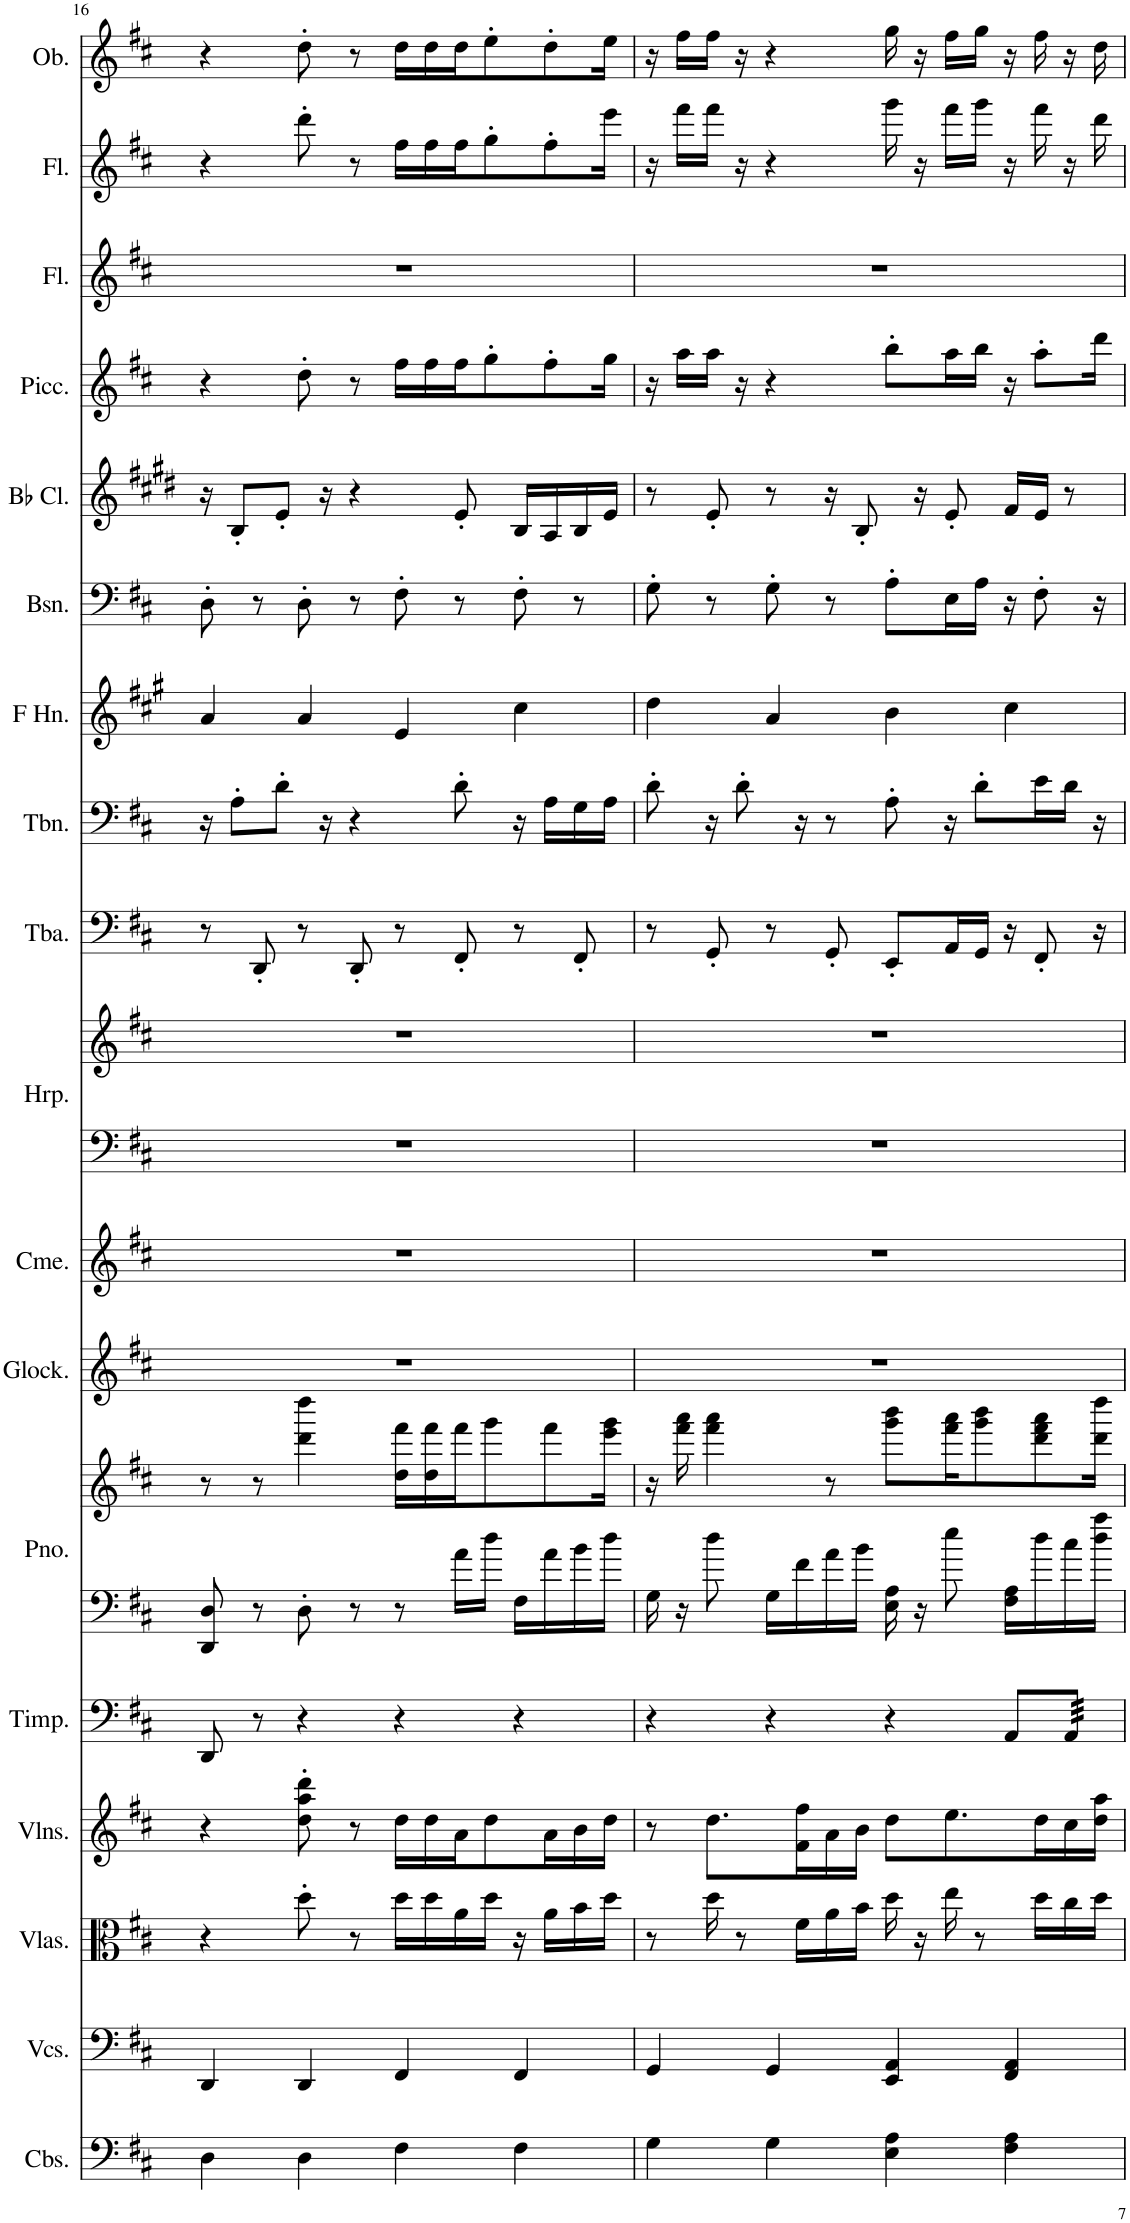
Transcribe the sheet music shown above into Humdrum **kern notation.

**kern	**kern	**kern	**kern	**kern	**kern	**kern	**kern	**kern	**kern	**kern	**kern	**kern	**kern	**kern	**kern	**kern	**kern	**kern	**kern
*part18	*part17	*part16	*part15	*part14	*part13	*part13	*part12	*part11	*part10	*part10	*part9	*part8	*part7	*part6	*part5	*part4	*part3	*part2	*part1
*staff20	*staff19	*staff18	*staff17	*staff16	*staff15	*staff14	*staff13	*staff12	*staff11	*staff10	*staff9	*staff8	*staff7	*staff6	*staff5	*staff4	*staff3	*staff2	*staff1
*I"Contrabasses	*I"Violoncellos	*I"Violas	*I"Violins	*I"Timpani	*I"Piano	*	*I"Glockenspiel	*I"Chimes	*I"Harp	*	*I"Tuba	*I"Trombone	*I"Horn in F	*I"Bassoon	*I"Bb Clarinet	*I"Piccolo	*I"Flute	*I"Flute	*I"Oboe
*I'Cbs.	*I'Vcs.	*I'Vlas.	*I'Vlns.	*I'Timp.	*I'Pno.	*	*I'Glock.	*I'Cme.	*I'Hrp.	*	*I'Tba.	*I'Tbn.	*	*I'Bsn.	*I'Bb Cl.	*I'Picc.	*I'Fl.	*I'Fl.	*I'Ob.
!!LO:PB:g=z
*clefF4	*clefF4	*clefC3	*clefG2	*clefF4	*clefF4	*clefG2	*clefG2	*clefG2	*clefF4	*clefG2	*clefF4	*clefF4	*clefG2	*clefF4	*clefG2	*clefG2	*clefG2	*clefG2	*clefG2
*Trd7c12	*	*	*	*	*	*	*Trd-14c-24	*	*	*	*	*	*Trd4c7	*	*Trd1c2	*Trd-7c-12	*	*	*
*k[f#c#]	*k[f#c#]	*k[f#c#]	*k[f#c#]	*k[f#c#]	*k[f#c#]	*k[f#c#]	*k[f#c#]	*k[f#c#]	*k[f#c#]	*k[f#c#]	*k[f#c#]	*k[f#c#]	*k[f#c#g#]	*k[f#c#]	*k[f#c#g#d#]	*k[f#c#]	*k[f#c#]	*k[f#c#]	*k[f#c#]
*M4/4	*M4/4	*M4/4	*M4/4	*M4/4	*M4/4	*M4/4	*M4/4	*M4/4	*M4/4	*M4/4	*M4/4	*M4/4	*M4/4	*M4/4	*M4/4	*M4/4	*M4/4	*M4/4	*M4/4
=16	=16	=16	=16	=16	=16	=16	=16	=16	=16	=16	=16	=16	=16	=16	=16	=16	=16	=16	=16
4D\	4DD/	4r	4r	8DD/	8DD/ 8D/	8r	1r	1r	1r	1r	8r	16r	4a/	8D'\	16r	4r	1r	4r	4r
.	.	.	.	.	.	.	.	.	.	.	.	8A'\L	.	.	8B'/L	.	.	.	.
.	.	.	.	8r	8r	8r	.	.	.	.	8DD'/	.	.	8r	.	.	.	.	.
.	.	.	.	.	.	.	.	.	.	.	.	8d'\J	.	.	8e'/J	.	.	.	.
4D\	4DD/	8dd'\	8dd\' 8aa\' 8ddd\'	4r	8D'\	4ddd\ 4dddd\	.	.	.	.	8r	.	4a/	8D'\	.	8dd'\	.	8ddd'\	8dd'\
.	.	.	.	.	.	.	.	.	.	.	.	16r	.	.	16r	.	.	.	.
.	.	8r	8r	.	8r	.	.	.	.	.	8DD'/	4r	.	8r	4r	8r	.	8r	8r
4F#\	4FF#/	16dd\LL	16dd\LL	4r	8r	16dd\ 16fff#\LL	.	.	.	.	8r	.	4e/	8F#'\	.	16ff#\LL	.	16ff#\LL	16dd\LL
.	.	16dd\	16dd\	.	.	16dd\ 16fff#\	.	.	.	.	.	.	.	.	.	16ff#\	.	16ff#\	16dd\
.	.	16a\	16a\J	.	16a\LL	16fff#\J	.	.	.	.	8FF#'/	8d'\	.	8r	8e'/	16ff#\J	.	16ff#\J	16dd\J
.	.	16dd\JJ	8dd\	.	16dd\JJ	8ggg\	.	.	.	.	.	.	.	.	.	8gg'\	.	8gg'\	8ee'\
4F#\	4FF#/	16r	.	4r	16F#\LL	.	.	.	.	.	8r	16r	4cc#\	8F#'\	16B/LL	.	.	.	.
.	.	16a\LL	16a\L	.	16a\	8fff#\	.	.	.	.	.	16A\LL	.	.	16A/	8ff#'\	.	8ff#'\	8dd'\
.	.	16b\	16b\	.	16b\	.	.	.	.	.	8FF#'/	16G\	.	8r	16B/	.	.	.	.
.	.	16dd\JJ	16dd\JJ	.	16dd\JJ	16eee\ 16ggg\Jk	.	.	.	.	.	16A\JJ	.	.	16e/JJ	16gg\Jk	.	16eee\Jk	16ee\Jk
=17	=17	=17	=17	=17	=17	=17	=17	=17	=17	=17	=17	=17	=17	=17	=17	=17	=17	=17	=17
4G\	4GG/	8r	8r	4r	16G\	16r	1r	1r	1r	1r	8r	8d'\	4dd\	8G'\	8r	16r	1r	16r	16r
.	.	.	.	.	16r	16fff#\ 16aaa\	.	.	.	.	.	.	.	.	.	16aa\LL	.	16fff#\LL	16ff#\LL
.	.	16dd\	8.dd\L	.	8dd\	4fff#\ 4aaa\	.	.	.	.	8GG'/	16r	.	8r	8e'/	16aa\JJ	.	16fff#\JJ	16ff#\JJ
.	.	8r	.	.	.	.	.	.	.	.	.	8d'\	.	.	.	16r	.	16r	16r
4G\	4GG/	.	.	4r	16G\LL	.	.	.	.	.	8r	.	4a/	8G'\	8r	4r	.	4r	4r
.	.	16f#\LL	16f#\ 16ff#\L	.	16f#\	.	.	.	.	.	.	16r	.	.	.	.	.	.	.
.	.	16a\	16a\	.	16a\	8r	.	.	.	.	8GG'/	8r	.	8r	16r	.	.	.	.
.	.	16b\JJ	16b\JJ	.	16b\JJ	.	.	.	.	.	.	.	.	.	8B'/	.	.	.	.
4E\ 4A\	4EE/ 4AA/	16dd\	8dd\L	4r	16E\ 16A\	8ggg\ 8bbb\L	.	.	.	.	8EE'/L	8A'\	4b\	8A'\L	.	8bb'\L	.	16ggg\	16gg\
.	.	16r	.	.	16r	.	.	.	.	.	.	.	.	.	16r	.	.	16r	16r
.	.	16ee\	8.ee\	.	8ee\	16fff#\ 16aaa\K	.	.	.	.	16AA/L	16r	.	16E\L	8e'/	16aa\L	.	16fff#\LL	16ff#\LL
.	.	8r	.	.	.	8ggg\ 8bbb\	.	.	.	.	16GG/JJ	8d'\L	.	16A\JJ	.	16bb\JJ	.	16ggg\JJ	16gg\JJ
4F#\ 4A\	4FF#/ 4AA/	.	.	8AA/L	16F#\ 16A\LL	.	.	.	.	.	16r	.	4cc#\	16r	16f#/LL	16r	.	16r	16r
.	.	16dd\LL	16dd\L	.	16dd\	8ddd\ 8fff#\ 8aaa\	.	.	.	.	8FF#'/	16e\L	.	8F#'\	16e/JJ	8aa'\L	.	16fff#\	16ff#\
*	*	*	*	*tremolo	*	*	*	*	*	*	*	*	*	*	*	*	*	*	*
.	.	16cc#\	16cc#\	64AA/	16cc#\	.	.	.	.	.	.	16d\JJ	.	.	8r	.	.	16r	16r
.	.	.	.	64AA/	.	.	.	.	.	.	.	.	.	.	.	.	.	.	.
.	.	.	.	64AA/	.	.	.	.	.	.	.	.	.	.	.	.	.	.	.
.	.	.	.	64AA/	.	.	.	.	.	.	.	.	.	.	.	.	.	.	.
.	.	16dd\JJ	16dd\ 16aa\JJ	64AA/	16dd\ 16aa\JJ	16ddd\ 16dddd\Jk	.	.	.	.	16r	16r	.	16r	.	16ddd\Jk	.	16ddd\	16dd\
.	.	.	.	64AA/	.	.	.	.	.	.	.	.	.	.	.	.	.	.	.
.	.	.	.	64AA/	.	.	.	.	.	.	.	.	.	.	.	.	.	.	.
.	.	.	.	64AA/JJJJ	.	.	.	.	.	.	.	.	.	.	.	.	.	.	.
*	*	*	*	*Xtremolo	*	*	*	*	*	*	*	*	*	*	*	*	*	*	*
=	=	=	=	=	=	=	=	=	=	=	=	=	=	=	=	=	=	=	=
*-	*-	*-	*-	*-	*-	*-	*-	*-	*-	*-	*-	*-	*-	*-	*-	*-	*-	*-	*-
